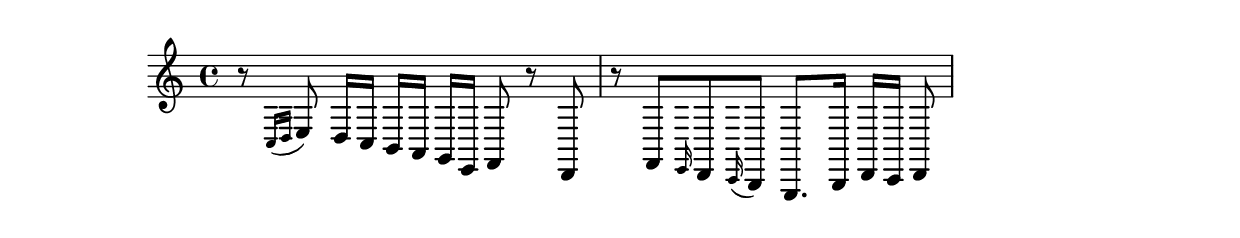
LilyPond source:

\version "2.18.2"

"//music" = \relative c {
  << \new Voice = "voice1" {
    r8 \acciaccatura { c16 d } e8 d16[ c] b[ a] g[ e] f8 r d
    
  r f \grace { e16 } d8 \appoggiatura { c16 } b8 g8. b16 d[ c] d8
  } >>
}

\book {
  \header {
  }

  \bookpart { 
    \score {
      <<
      \new Staff = Staff \with { }
      \context Staff = Staff {
        \"//music"
      }
      >>
    }
  }
}
